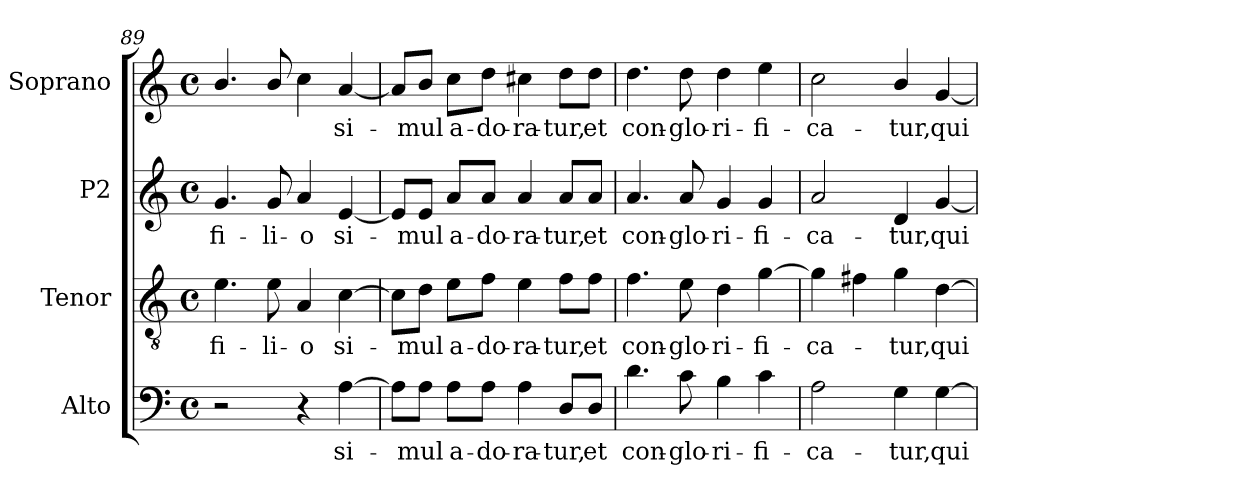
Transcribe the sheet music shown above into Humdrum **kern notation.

**kern	**text	**kern	**text	**kern	**text	**kern	**text
*part4	*part4	*part3	*part3	*part2	*part2	*part1	*part1
*staff4	*staff4	*staff3	*staff3	*staff2	*staff2	*staff1	*staff1
*I"Alto	*	*I"Tenor	*	*I"P2	*	*I"Soprano	*
*I'A.	*	*I'T.	*	*	*	*I'S.	*
*clefF4	*	*clefGv2	*	*clefG2	*	*clefG2	*
*	*	*ITrd7c12	*	*	*	*	*
*k[]	*	*k[]	*	*k[]	*	*k[]	*
*C:	*	*C:	*	*C:	*	*C:	*
*M4/4	*	*M4/4	*	*M4/4	*	*M4/4	*
*met(c)	*	*met(c)	*	*met(c)	*	*met(c)	*
=89	=89	=89	=89	=89	=89	=89	=89
!	!	!	!LO:LY:b:color=#000000	!	!	!	!
!	!	!	!	!	!LO:LY:b:color=#000000	!	!
2r	.	4.Ei\	fi-	4.gi/	fi-	4.bi/	.
!	!	!	!LO:LY:b:color=#000000	!	!	!	!
!	!	!	!	!	!LO:LY:b:color=#000000	!	!
.	.	8Ei\	-li-	8gi/	-li-	8bi/	.
!	!	!	!LO:LY:b:color=#000000	!	!	!	!
!	!	!	!	!	!LO:LY:b:color=#000000	!	!
4r	.	4AAi/	-o	4ai/	-o	4cci\	.
!	!LO:LY:b:color=#000000	!	!	!	!	!	!
!	!	!	!LO:LY:b:color=#000000	!	!	!	!
!	!	!	!	!	!LO:LY:b:color=#000000	!	!
!	!	!	!	!	!	!	!LO:LY:b:color=#000000
[4Ai\	si-	[4Ci\	si-	[4ei/	si-	[4ai/	si-
=90	=90	=90	=90	=90	=90	=90	=90
8Ai\L]	.	8Ci\L]	.	8ei/L]	.	8ai/L]	.
!	!LO:LY:b:color=#000000	!	!	!	!	!	!
!	!	!	!LO:LY:b:color=#000000	!	!	!	!
!	!	!	!	!	!LO:LY:b:color=#000000	!	!
!	!	!	!	!	!	!	!LO:LY:b:color=#000000
8Ai\J	-mul	8Di\J	-mul	8ei/J	-mul	8bi/J	-mul
!	!LO:LY:b:color=#000000	!	!	!	!	!	!
!	!	!	!LO:LY:b:color=#000000	!	!	!	!
!	!	!	!	!	!LO:LY:b:color=#000000	!	!
!	!	!	!	!	!	!	!LO:LY:b:color=#000000
8Ai\L	a-	8Ei\L	a-	8ai/L	a-	8cci\L	a-
!	!LO:LY:b:color=#000000	!	!	!	!	!	!
!	!	!	!LO:LY:b:color=#000000	!	!	!	!
!	!	!	!	!	!LO:LY:b:color=#000000	!	!
!	!	!	!	!	!	!	!LO:LY:b:color=#000000
8Ai\J	-do-	8Fi\J	-do-	8ai/J	-do-	8ddi\J	-do-
!	!LO:LY:b:color=#000000	!	!	!	!	!	!
!	!	!	!LO:LY:b:color=#000000	!	!	!	!
!	!	!	!	!	!LO:LY:b:color=#000000	!	!
!	!	!	!	!	!	!	!LO:LY:b:color=#000000
4Ai\	-ra-	4Ei\	-ra-	4ai/	-ra-	4cc#Xi\	-ra-
!	!LO:LY:b:color=#000000	!	!	!	!	!	!
!	!	!	!LO:LY:b:color=#000000	!	!	!	!
!	!	!	!	!	!LO:LY:b:color=#000000	!	!
!	!	!	!	!	!	!	!LO:LY:b:color=#000000
8Di/L	-tur,	8Fi\L	-tur,	8ai/L	-tur,	8ddi\L	-tur,
!	!LO:LY:b:color=#000000	!	!	!	!	!	!
!	!	!	!LO:LY:b:color=#000000	!	!	!	!
!	!	!	!	!	!LO:LY:b:color=#000000	!	!
!	!	!	!	!	!	!	!LO:LY:b:color=#000000
8Di/J	et	8Fi\J	et	8ai/J	et	8ddi\J	et
!!LO:LB:g=z
=91	=91	=91	=91	=91	=91	=91	=91
!	!LO:LY:b:color=#000000	!	!	!	!	!	!
!	!	!	!LO:LY:b:color=#000000	!	!	!	!
!	!	!	!	!	!LO:LY:b:color=#000000	!	!
!	!	!	!	!	!	!	!LO:LY:b:color=#000000
4.di\	con-	4.Fi\	con-	4.ai/	con-	4.ddi\	con-
!	!LO:LY:b:color=#000000	!	!	!	!	!	!
!	!	!	!LO:LY:b:color=#000000	!	!	!	!
!	!	!	!	!	!LO:LY:b:color=#000000	!	!
!	!	!	!	!	!	!	!LO:LY:b:color=#000000
8ci\	-glo-	8Ei\	-glo-	8ai/	-glo-	8ddi\	-glo-
!	!LO:LY:b:color=#000000	!	!	!	!	!	!
!	!	!	!LO:LY:b:color=#000000	!	!	!	!
!	!	!	!	!	!LO:LY:b:color=#000000	!	!
!	!	!	!	!	!	!	!LO:LY:b:color=#000000
4Bi\	-ri-	4Di\	-ri-	4gi/	-ri-	4ddi\	-ri-
!	!LO:LY:b:color=#000000	!	!	!	!	!	!
!	!	!	!LO:LY:b:color=#000000	!	!	!	!
!	!	!	!	!	!LO:LY:b:color=#000000	!	!
!	!	!	!	!	!	!	!LO:LY:b:color=#000000
4ci\	-fi-	[4Gi\	-fi-	4gi/	-fi-	4eei\	-fi-
=92	=92	=92	=92	=92	=92	=92	=92
!	!LO:LY:b:color=#000000	!	!	!	!	!	!
!	!	!	!LO:LY:b:color=#000000	!	!	!	!
!	!	!	!	!	!LO:LY:b:color=#000000	!	!
!	!	!	!	!	!	!	!LO:LY:b:color=#000000
2Ai\	-ca-	4Gi\]	-ca-	2ai/	-ca-	2cci\	-ca-
.	.	4F#Xi\	.	.	.	.	.
!	!LO:LY:b:color=#000000	!	!	!	!	!	!
!	!	!	!LO:LY:b:color=#000000	!	!	!	!
!	!	!	!	!	!LO:LY:b:color=#000000	!	!
!	!	!	!	!	!	!	!LO:LY:b:color=#000000
4Gi\	-tur,	4Gi\	-tur,	4di/	-tur,	4bi/	-tur,
!	!LO:LY:b:color=#000000	!	!	!	!	!	!
!	!	!	!LO:LY:b:color=#000000	!	!	!	!
!	!	!	!	!	!LO:LY:b:color=#000000	!	!
!	!	!	!	!	!	!	!LO:LY:b:color=#000000
[4Gi\	qui	[4Di\	qui	[4gi/	qui	[4gi/	qui
=	=	=	=	=	=	=	=
*-	*-	*-	*-	*-	*-	*-	*-
